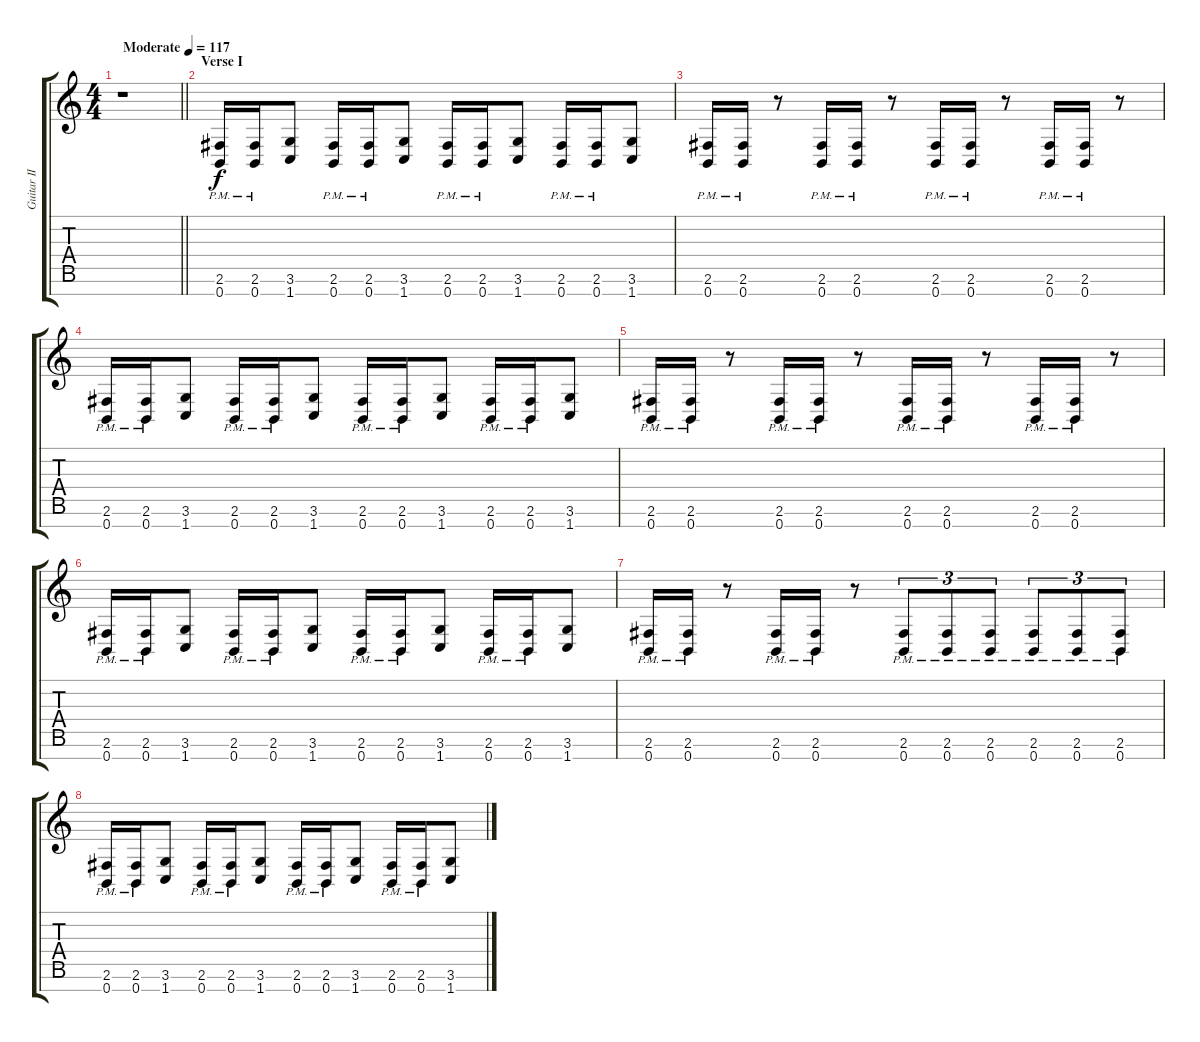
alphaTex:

\track ("Guitar II" "Guitar II") {instrument distortionguitar}
\staff {score tabs}
\tuning (E4 B3 G3 D3 A2 E2 B1) {hide}
\ts (4 4)
\tempo (117 "Moderate")
\clef g2
\barLineRight lightlight
\ks c
r.1{dy f instrument distortionguitar} |
\section ("" "Verse I")
(2.6{pm} 0.7{pm}).16 (2.6{pm} 0.7{pm}).16 (3.6 1.7).8 (2.6{pm} 0.7{pm}).16 (2.6{pm} 0.7{pm}).16 (3.6 1.7).8 (2.6{pm} 0.7{pm}).16 (2.6{pm} 0.7{pm}).16 (3.6 1.7).8 (2.6{pm} 0.7{pm}).16 (2.6{pm} 0.7{pm}).16 (3.6 1.7).8 |
(2.6{pm} 0.7{pm}).16 (2.6{pm} 0.7{pm}).16 r.8 (2.6{pm} 0.7{pm}).16 (2.6{pm} 0.7{pm}).16 r.8 (2.6{pm} 0.7{pm}).16 (2.6{pm} 0.7{pm}).16 r.8 (2.6{pm} 0.7{pm}).16 (2.6{pm} 0.7{pm}).16 r.8 |
(2.6{pm} 0.7{pm}).16 (2.6{pm} 0.7{pm}).16 (3.6 1.7).8 (2.6{pm} 0.7{pm}).16 (2.6{pm} 0.7{pm}).16 (3.6 1.7).8 (2.6{pm} 0.7{pm}).16 (2.6{pm} 0.7{pm}).16 (3.6 1.7).8 (2.6{pm} 0.7{pm}).16 (2.6{pm} 0.7{pm}).16 (3.6 1.7).8 |
(2.6{pm} 0.7{pm}).16 (2.6{pm} 0.7{pm}).16 r.8 (2.6{pm} 0.7{pm}).16 (2.6{pm} 0.7{pm}).16 r.8 (2.6{pm} 0.7{pm}).16 (2.6{pm} 0.7{pm}).16 r.8 (2.6{pm} 0.7{pm}).16 (2.6{pm} 0.7{pm}).16 r.8 |
(2.6{pm} 0.7{pm}).16 (2.6{pm} 0.7{pm}).16 (3.6 1.7).8 (2.6{pm} 0.7{pm}).16 (2.6{pm} 0.7{pm}).16 (3.6 1.7).8 (2.6{pm} 0.7{pm}).16 (2.6{pm} 0.7{pm}).16 (3.6 1.7).8 (2.6{pm} 0.7{pm}).16 (2.6{pm} 0.7{pm}).16 (3.6 1.7).8 |
(2.6{pm} 0.7{pm}).16 (2.6{pm} 0.7{pm}).16 r.8 (2.6{pm} 0.7{pm}).16 (2.6{pm} 0.7{pm}).16 r.8 (2.6{pm} 0.7{pm}).8{tu (3 2)} (2.6{pm} 0.7{pm}).8{tu (3 2)} (2.6{pm} 0.7{pm}).8{tu (3 2)} (2.6{pm} 0.7{pm}).8{tu (3 2)} (2.6{pm} 0.7{pm}).8{tu (3 2)} (2.6{pm} 0.7{pm}).8{tu (3 2)} |
(2.6{pm} 0.7{pm}).16 (2.6{pm} 0.7{pm}).16 (3.6 1.7).8 (2.6{pm} 0.7{pm}).16 (2.6{pm} 0.7{pm}).16 (3.6 1.7).8 (2.6{pm} 0.7{pm}).16 (2.6{pm} 0.7{pm}).16 (3.6 1.7).8 (2.6{pm} 0.7{pm}).16 (2.6{pm} 0.7{pm}).16 (3.6 1.7).8
